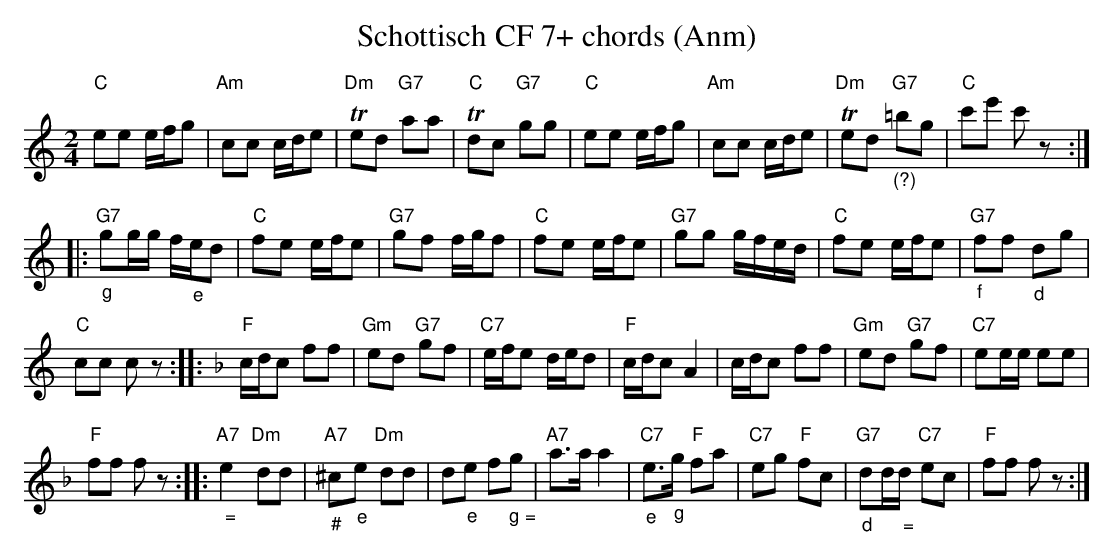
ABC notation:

X:1
T:Schottisch CF 7+ chords (Anm)
M:2/4
L:1/16
K:Cmaj%%MIDI gchordon
"C"e2e2 efg2 | "Am"c2c2 cde2 | "Dm"Te2d2 "G7"a2a2 | "C"Td2c2 "G7"g2g2 | "C"e2e2 efg2 | "Am"c2c2 cde2 | \
"Dm"Te2d2 "G7""_(?)"=b2g2 | "C"c'2e'2 c'2z2 ::
 "G7""_g"g2gg f"_e"ed2 | "C"f2e2 efe2 | "G7"g2f2 fgf2 | "C"f2e2 efe2 | \
"G7"g2g2 gfed | "C"f2e2 efe2 | "G7""_f"f2f2 "_d"d2g2 |
 "C"c2c2 c2z2 :: [K:Fmaj] "F"cdc2 f2f2 | "Gm"e2d2 "G7"g2f2 | "C7"efe2 ded2 | \
"F"cdc2A4 | cdc2 f2f2 | "Gm"e2d2 "G7"g2f2 | "C7"e2ee e2e2 |
 "F"f2f2 f2z2 :: "A7""_ ="e4"Dm"d2d2 | "A7""_#"^c2"_e"e2 "Dm"d2d2 | \
d2"_e"e2 f2"_ g ="g2 | "A7"a3aa4 | "C7""_e"e3"_g"g "F"f2a2 | "C7"e2g2 "F"f2c2 | "G7""_d"d2d"_ ="d "C7"e2c2 | "F"f2f2 f2z2 :|
